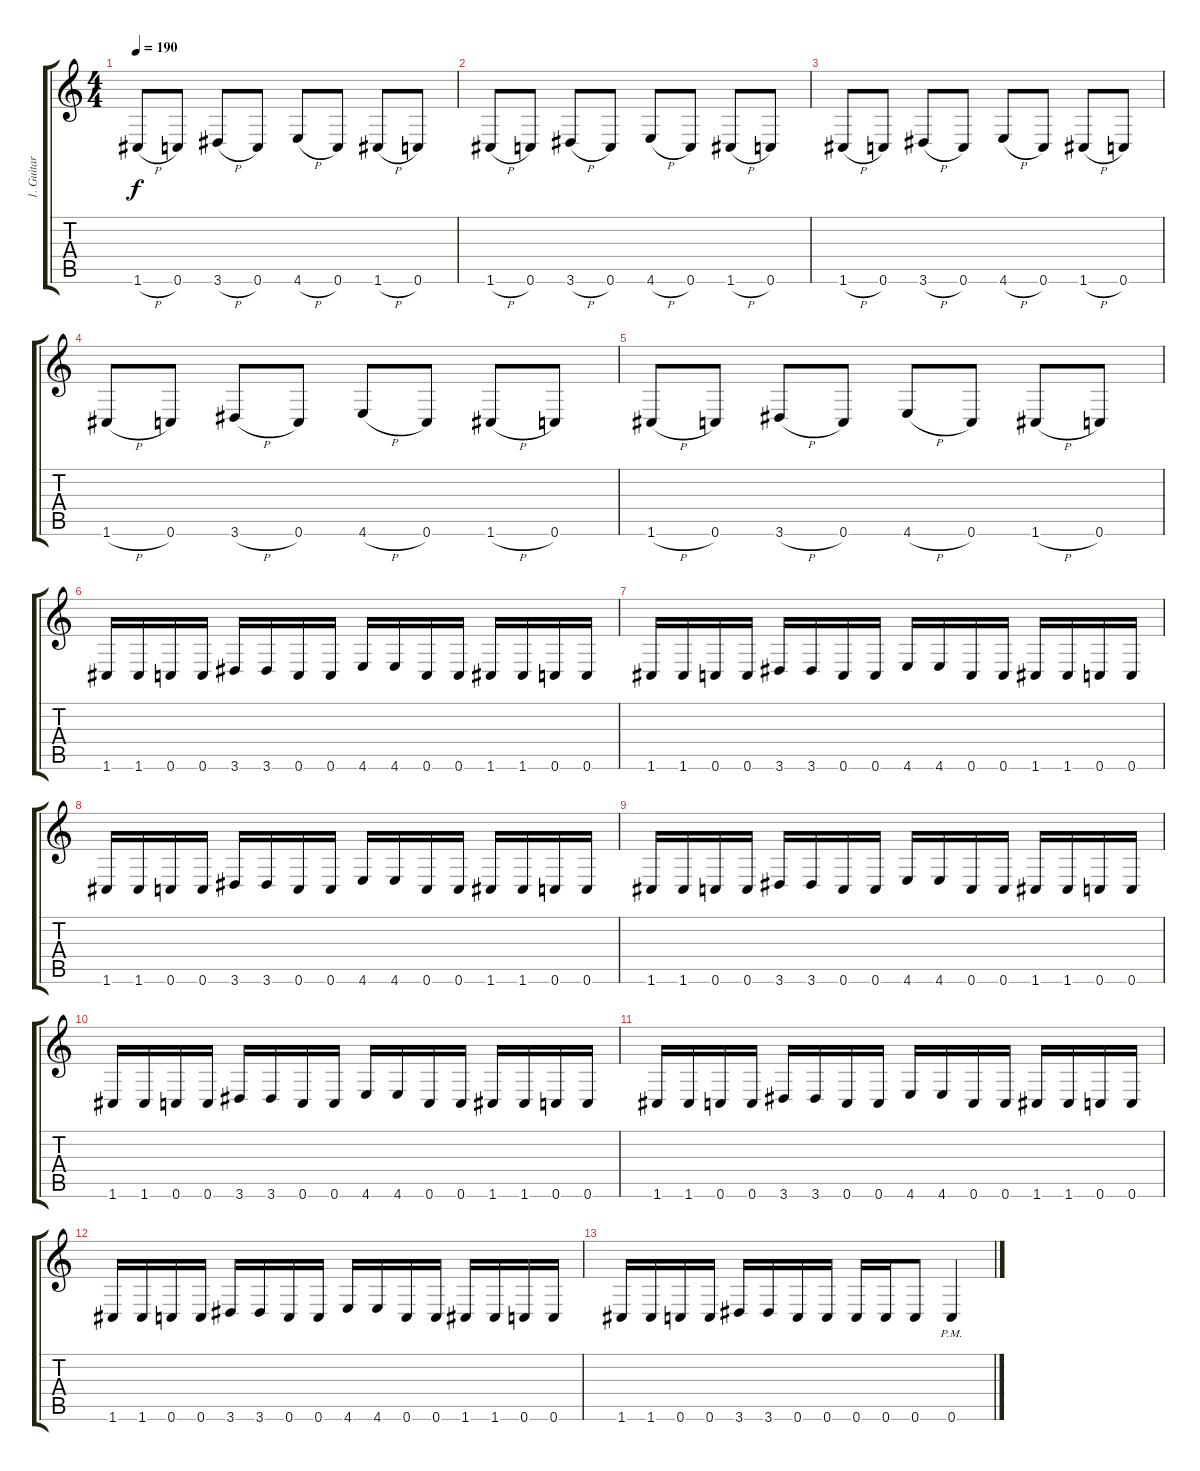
\track ("1. Guitar" "1. Guitar") {instrument distortionguitar}
\staff {score tabs}
\tuning (D4 A3 F3 C3 G2 C2) {hide}
\ts (4 4)
\tempo 190
\clef g2
\ks c
1.6{h}.8{dy f} 0.6.8 3.6{h}.8 0.6.8 4.6{h}.8 0.6.8 1.6{h}.8 0.6.8 |
1.6{h}.8 0.6.8 3.6{h}.8 0.6.8 4.6{h}.8 0.6.8 1.6{h}.8 0.6.8 |
1.6{h}.8 0.6.8 3.6{h}.8 0.6.8 4.6{h}.8 0.6.8 1.6{h}.8 0.6.8 |
1.6{h}.8 0.6.8 3.6{h}.8 0.6.8 4.6{h}.8 0.6.8 1.6{h}.8 0.6.8 |
1.6{h}.8 0.6.8 3.6{h}.8 0.6.8 4.6{h}.8 0.6.8 1.6{h}.8 0.6.8 |
1.6.16 1.6.16 0.6.16 0.6.16 3.6.16 3.6.16 0.6.16 0.6.16 4.6.16 4.6.16 0.6.16 0.6.16 1.6.16 1.6.16 0.6.16 0.6.16 |
1.6.16 1.6.16 0.6.16 0.6.16 3.6.16 3.6.16 0.6.16 0.6.16 4.6.16 4.6.16 0.6.16 0.6.16 1.6.16 1.6.16 0.6.16 0.6.16 |
1.6.16 1.6.16 0.6.16 0.6.16 3.6.16 3.6.16 0.6.16 0.6.16 4.6.16 4.6.16 0.6.16 0.6.16 1.6.16 1.6.16 0.6.16 0.6.16 |
1.6.16 1.6.16 0.6.16 0.6.16 3.6.16 3.6.16 0.6.16 0.6.16 4.6.16 4.6.16 0.6.16 0.6.16 1.6.16 1.6.16 0.6.16 0.6.16 |
1.6.16 1.6.16 0.6.16 0.6.16 3.6.16 3.6.16 0.6.16 0.6.16 4.6.16 4.6.16 0.6.16 0.6.16 1.6.16 1.6.16 0.6.16 0.6.16 |
1.6.16 1.6.16 0.6.16 0.6.16 3.6.16 3.6.16 0.6.16 0.6.16 4.6.16 4.6.16 0.6.16 0.6.16 1.6.16 1.6.16 0.6.16 0.6.16 |
1.6.16 1.6.16 0.6.16 0.6.16 3.6.16 3.6.16 0.6.16 0.6.16 4.6.16 4.6.16 0.6.16 0.6.16 1.6.16 1.6.16 0.6.16 0.6.16 |
1.6.16 1.6.16 0.6.16 0.6.16 3.6.16 3.6.16 0.6.16 0.6.16 0.6.16 0.6.16 0.6.8 0.6{pm}.4
